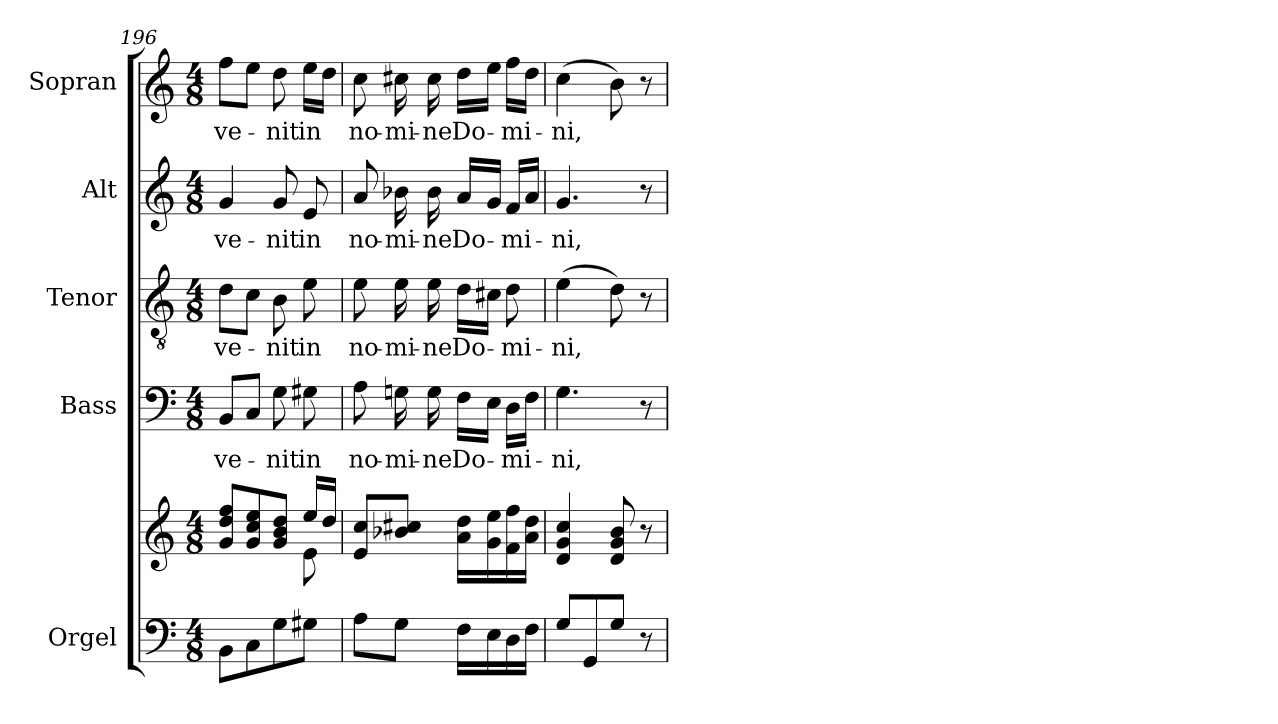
**kern	**kern	**kern	**text	**kern	**text	**kern	**text	**kern	**text
*part5	*part5	*part4	*part4	*part3	*part3	*part2	*part2	*part1	*part1
*staff6	*staff5	*staff4	*staff4	*staff3	*staff3	*staff2	*staff2	*staff1	*staff1
*I"Orgel	*	*I"Bass	*	*I"Tenor	*	*I"Alt	*	*I"Sopran	*
*I'Org.	*	*I'B	*	*I'T	*	*I'A	*	*I'S	*
*clefF4	*clefG2	*clefF4	*	*clefGv2	*	*clefG2	*	*clefG2	*
*k[]	*k[]	*k[]	*	*k[]	*	*k[]	*	*k[]	*
*C:	*C:	*C:	*	*C:	*	*C:	*	*C:	*
*M4/8	*M4/8	*M4/8	*	*M4/8	*	*M4/8	*	*M4/8	*
=196	=196	=196	=196	=196	=196	=196	=196	=196	=196
*	*^	*	*	*	*	*	*	*	*
!	!	!	!	!LO:LY:b	!	!LO:LY:b	!	!LO:LY:b	!	!LO:LY:b
8BB\L	8g/ 8dd/ 8ff/L	4.ryy	8BB/L	ve-	8d\L	ve-	4g/	ve-	8ff\L	ve-
8C\	8g/ 8cc/ 8ee/	.	8C/J	.	8c\J	.	.	.	8ee\J	.
!	!	!	!	!LO:LY:b	!	!LO:LY:b	!	!LO:LY:b	!	!LO:LY:b
8G\	8g/ 8b/ 8dd/J	.	8G\	-nit	8B\	-nit	8g/	-nit	8dd\	-nit
!	!	!	!	!LO:LY:b	!	!LO:LY:b	!	!LO:LY:b	!	!LO:LY:b
8G#X\J	16ee/LL	8e\	8G#X\	in	8e\	in	8e/	in	16ee\LL	in
.	16dd/JJ	.	.	.	.	.	.	.	16dd\JJ	.
*	*v	*v	*	*	*	*	*	*	*	*
=197	=197	=197	=197	=197	=197	=197	=197	=197	=197
!	!	!	!LO:LY:b	!	!LO:LY:b	!	!LO:LY:b	!	!LO:LY:b
8A\L	8e/ 8cc/L	8A\	no-	8e\	no-	8a/	no-	8cc\	no-
!	!	!	!LO:LY:b	!	!LO:LY:b	!	!LO:LY:b	!	!LO:LY:b
8G\J	8b-X/ 8cc#X/J	16Gn\	-mi-	16e\	-mi-	16b-X\	-mi-	16cc#X\	-mi-
!	!	!	!LO:LY:b	!	!LO:LY:b	!	!LO:LY:b	!	!LO:LY:b
.	.	16G\	-ne	16e\	-ne	16b-\	-ne	16cc#\	-ne
!	!	!	!LO:LY:b	!	!LO:LY:b	!	!LO:LY:b	!	!LO:LY:b
16F\LL	16a\ 16dd\LL	16F\LL	Do-	16d\LL	Do-	16a/LL	Do-	16dd\LL	Do-
16E\	16g\ 16ee\	16E\JJ	.	16c#X\JJ	.	16g/JJ	.	16ee\JJ	.
!	!	!	!LO:LY:b	!	!LO:LY:b	!	!LO:LY:b	!	!LO:LY:b
16D\	16f\ 16ff\	16D\LL	-mi-	8d\	-mi-	16f/LL	-mi-	16ff\LL	-mi-
16F\JJ	16a\ 16dd\JJ	16F\JJ	.	.	.	16a/JJ	.	16dd\JJ	.
!!LO:PB:g=z
=198	=198	=198	=198	=198	=198	=198	=198	=198	=198
!	!	!	!LO:LY:b	!	!LO:LY:b	!	!LO:LY:b	!	!LO:LY:b
8G/L	4d/ 4g/ 4cc/	4.G\	-ni,	(>4e\	-ni,	4.g/	-ni,	(>4cc\	-ni,
8GG/	.	.	.	.	.	.	.	.	.
8G/J	8d/ 8g/ 8b/	.	.	8d\)	.	.	.	8b\)	.
8r	8r	8r	.	8r	.	8r	.	8r	.
=	=	=	=	=	=	=	=	=	=
*-	*-	*-	*-	*-	*-	*-	*-	*-	*-
